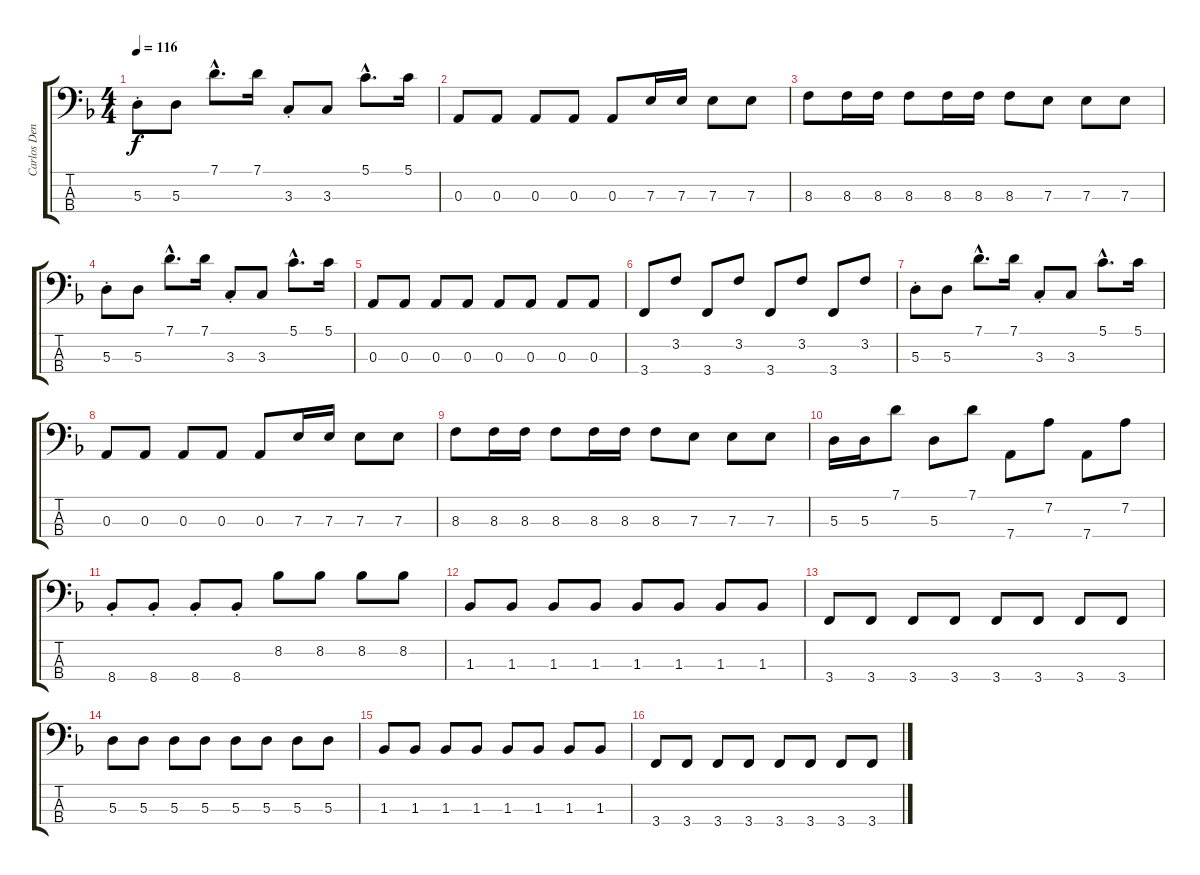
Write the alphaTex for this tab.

\track ("Carlos Dengler" "Carlos Den") {instrument electricbasspick}
\staff {score tabs}
\tuning (G2 D2 A1 D1) {hide}
\ts (4 4)
\tempo 116
\clef f4
\ks f
5.3{st}.8{dy f} 5.3.8 7.1{hac}.8{d} 7.1.16 3.3{st}.8 3.3.8 5.1{hac}.8{d} 5.1.16 |
0.3.8 0.3.8 0.3.8 0.3.8 0.3.8 7.3.16 7.3.16 7.3.8 7.3.8 |
8.3.8 8.3.16 8.3.16 8.3.8 8.3.16 8.3.16 8.3.8 7.3.8 7.3.8 7.3.8 |
5.3{st}.8 5.3.8 7.1{hac}.8{d} 7.1.16 3.3{st}.8 3.3.8 5.1{hac}.8{d} 5.1.16 |
0.3.8 0.3.8 0.3.8 0.3.8 0.3.8 0.3.8 0.3.8 0.3.8 |
3.4.8 3.2.8 3.4.8 3.2.8 3.4.8 3.2.8 3.4.8 3.2.8 |
5.3{st}.8 5.3.8 7.1{hac}.8{d} 7.1.16 3.3{st}.8 3.3.8 5.1{hac}.8{d} 5.1.16 |
0.3.8 0.3.8 0.3.8 0.3.8 0.3.8 7.3.16 7.3.16 7.3.8 7.3.8 |
8.3.8 8.3.16 8.3.16 8.3.8 8.3.16 8.3.16 8.3.8 7.3.8 7.3.8 7.3.8 |
5.3.16 5.3.16 7.1.8 5.3.8 7.1.8 7.4.8 7.2.8 7.4.8 7.2.8 |
8.4{st}.8 8.4{st}.8 8.4{st}.8 8.4{st}.8 8.2.8 8.2.8 8.2.8 8.2.8 |
1.3.8 1.3.8 1.3.8 1.3.8 1.3.8 1.3.8 1.3.8 1.3.8 |
3.4.8 3.4.8 3.4.8 3.4.8 3.4.8 3.4.8 3.4.8 3.4.8 |
5.3.8 5.3.8 5.3.8 5.3.8 5.3.8 5.3.8 5.3.8 5.3.8 |
1.3.8 1.3.8 1.3.8 1.3.8 1.3.8 1.3.8 1.3.8 1.3.8 |
3.4.8 3.4.8 3.4.8 3.4.8 3.4.8 3.4.8 3.4.8 3.4.8
